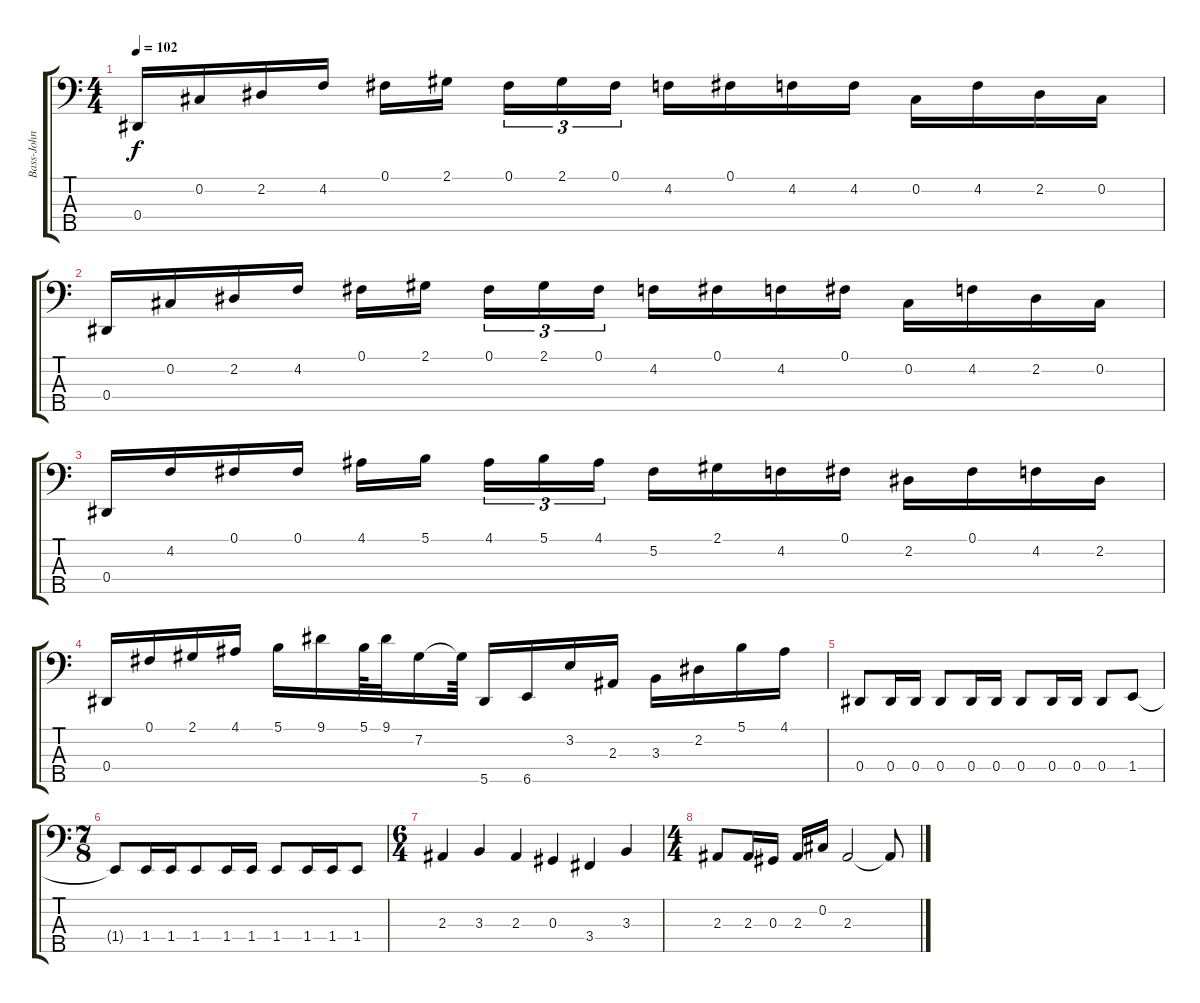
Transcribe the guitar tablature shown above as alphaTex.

\track ("Bass-John Myung" "Bass-John ") {instrument electricbassfinger}
\staff {score tabs}
\tuning (Gb2 Db2 Ab1 Eb1 Bb0) {hide}
\ts (4 4)
\tempo 102
\clef f4
\ks c
0.4.16{dy f} 0.2.16 2.2.16 4.2.16 0.1.16 2.1.16 0.1.16{tu (3 2)} 2.1.16{tu (3 2)} 0.1.16{tu (3 2)} 4.2.16 0.1.16 4.2.16 4.2.16 0.2.16 4.2.16 2.2.16 0.2.16 |
0.4.16 0.2.16 2.2.16 4.2.16 0.1.16 2.1.16 0.1.16{tu (3 2)} 2.1.16{tu (3 2)} 0.1.16{tu (3 2)} 4.2.16 0.1.16 4.2.16 0.1.16 0.2.16 4.2.16 2.2.16 0.2.16 |
0.4.16 4.2.16 0.1.16 0.1.16 4.1.16 5.1.16 4.1.16{tu (3 2)} 5.1.16{tu (3 2)} 4.1.16{tu (3 2)} 5.2.16 2.1.16 4.2.16 0.1.16 2.2.16 0.1.16 4.2.16 2.2.16 |
0.4.16 0.1.16 2.1.16 4.1.16 5.1.16 9.1.16 5.1.64 9.1.32 7.2.16 7.2{t}.64 5.5.16 6.5.16 3.2.16 2.3.16 3.3.16 2.2.16 5.1.16 4.1.16 |
0.4.8 0.4.16 0.4.16 0.4.8 0.4.16 0.4.16 0.4.8 0.4.16 0.4.16 0.4.8 1.4.8 |
\ts (7 8)
1.4{t}.8 1.4.16 1.4.16 1.4.8 1.4.16 1.4.16 1.4.8 1.4.16 1.4.16 1.4.8 |
\ts (6 4)
2.3.4 3.3.4 2.3.4 0.3.4 3.4.4 3.3.4 |
\ts (4 4)
2.3.8 2.3.16 0.3.16 2.3.16 0.2.16 2.3.2 2.3{t}.8
